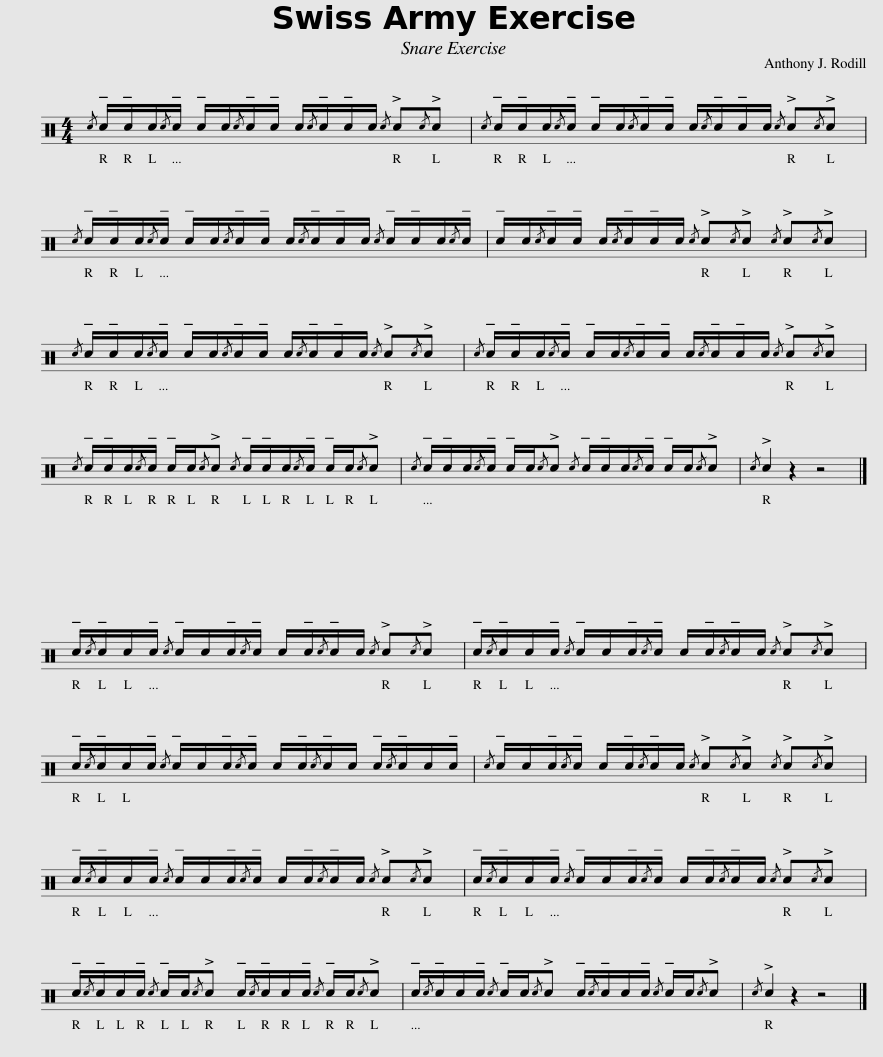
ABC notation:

X:1
L:1/8
M:4/4
I:linebreak $
K:C
V:1 perc
K:none
V:1
{/c} !tenuto!c/!tenuto!c/c/{/c}!tenuto!c/ !tenuto!c/c/{/c}!tenuto!c/!tenuto!c/ c/{/c}!tenuto!c/!tenuto!c/c/{/c} !>!c{/c}!>!c |{/c} !tenuto!c/!tenuto!c/c/{/c}!tenuto!c/ !tenuto!c/c/{/c}!tenuto!c/!tenuto!c/ c/{/c}!tenuto!c/!tenuto!c/c/{/c} !>!c{/c}!>!c |${/c} !tenuto!c/!tenuto!c/c/{/c}!tenuto!c/ !tenuto!c/c/{/c}!tenuto!c/!tenuto!c/ c/{/c}!tenuto!c/!tenuto!c/c/{/c} !tenuto!c/!tenuto!c/c/{/c}!tenuto!c/ | !tenuto!c/c/{/c}!tenuto!c/!tenuto!c/ c/{/c}!tenuto!c/!tenuto!c/c/{/c} !>!c{/c}!>!c{/c} !>!c{/c}!>!c |${/c} !tenuto!c/!tenuto!c/c/{/c}!tenuto!c/ !tenuto!c/c/{/c}!tenuto!c/!tenuto!c/ c/{/c}!tenuto!c/!tenuto!c/c/{/c} !>!c{/c}!>!c | %5
{/c} !tenuto!c/!tenuto!c/c/{/c}!tenuto!c/ !tenuto!c/c/{/c}!tenuto!c/!tenuto!c/ c/{/c}!tenuto!c/!tenuto!c/c/{/c} !>!c{/c}!>!c |${/c} !tenuto!c/!tenuto!c/c/{/c}!tenuto!c/ !tenuto!c/c/{/c}!>!c{/c} !tenuto!c/!tenuto!c/c/{/c}!tenuto!c/ !tenuto!c/c/{/c}!>!c |{/c} !tenuto!c/!tenuto!c/c/{/c}!tenuto!c/ !tenuto!c/c/{/c}!>!c{/c} !tenuto!c/!tenuto!c/c/{/c}!tenuto!c/ !tenuto!c/c/{/c}!>!c |{/c} !>!c2 z2 z4 |]$ !tenuto!c/{/c}!tenuto!c/c/!tenuto!c/{/c} !tenuto!c/c/!tenuto!c/{/c}!tenuto!c/ c/!tenuto!c/{/c}!tenuto!c/c/{/c} !>!c{/c}!>!c | %10
 !tenuto!c/{/c}!tenuto!c/c/!tenuto!c/{/c} !tenuto!c/c/!tenuto!c/{/c}!tenuto!c/ c/!tenuto!c/{/c}!tenuto!c/c/{/c} !>!c{/c}!>!c |$ !tenuto!c/{/c}!tenuto!c/c/!tenuto!c/{/c} !tenuto!c/c/!tenuto!c/{/c}!tenuto!c/ c/!tenuto!c/{/c}!tenuto!c/c/ !tenuto!c/{/c}!tenuto!c/c/!tenuto!c/ |{/c} !tenuto!c/c/!tenuto!c/{/c}!tenuto!c/ c/!tenuto!c/{/c}!tenuto!c/c/{/c} !>!c{/c}!>!c{/c} !>!c{/c}!>!c |$ !tenuto!c/{/c}!tenuto!c/c/!tenuto!c/{/c} !tenuto!c/c/!tenuto!c/{/c}!tenuto!c/ c/!tenuto!c/{/c}!tenuto!c/c/{/c} !>!c{/c}!>!c | !tenuto!c/{/c}!tenuto!c/c/!tenuto!c/{/c} !tenuto!c/c/!tenuto!c/{/c}!tenuto!c/ c/!tenuto!c/{/c}!tenuto!c/c/{/c} !>!c{/c}!>!c |$ %15
 !tenuto!c/{/c}!tenuto!c/c/!tenuto!c/{/c} !tenuto!c/c/{/c}!>!c !tenuto!c/{/c}!tenuto!c/c/!tenuto!c/{/c} !tenuto!c/c/{/c}!>!c | !tenuto!c/{/c}!tenuto!c/c/!tenuto!c/{/c} !tenuto!c/c/{/c}!>!c !tenuto!c/{/c}!tenuto!c/c/!tenuto!c/{/c} !tenuto!c/c/{/c}!>!c |{/c} !>!c2 z2 z4 |] %18
